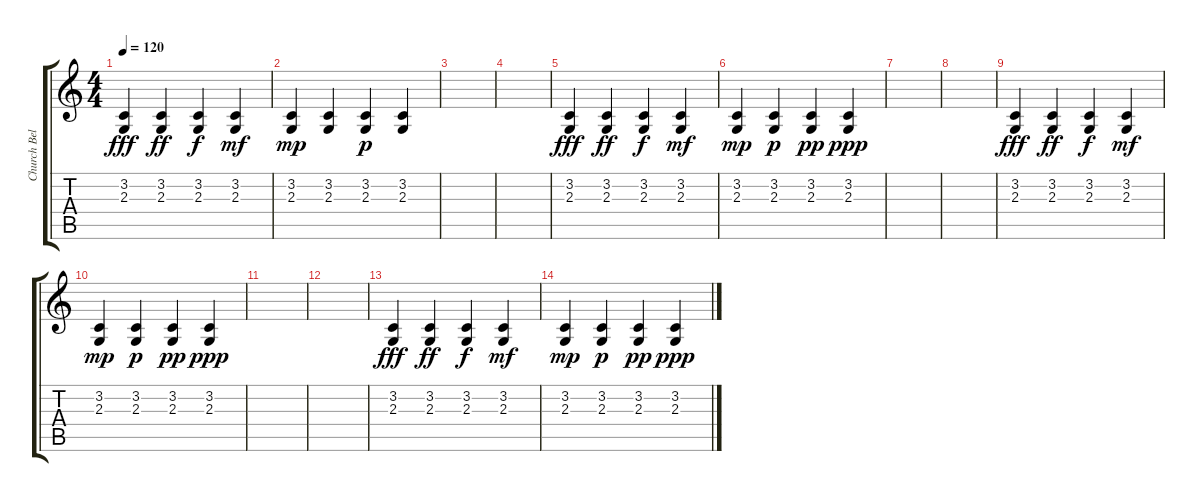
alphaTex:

\track ("Church Bells" "Church Bel") {instrument tubularbells}
\staff {score tabs}
\tuning (D4 A3 F3 C3 G2 C2) {hide}
\ts (4 4)
\tempo 120
\clef g2
\ks c
(3.2 2.3).4{dy fff instrument tubularbells} (3.2 2.3).4{dy ff} (3.2 2.3).4{dy f} (3.2 2.3).4{dy mf} |
(3.2 2.3).4{dy mp} (3.2 2.3).4 (3.2 2.3).4{dy p} (3.2 2.3).4 |
|
|
(3.2 2.3).4{dy fff} (3.2 2.3).4{dy ff} (3.2 2.3).4{dy f} (3.2 2.3).4{dy mf} |
(3.2 2.3).4{dy mp} (3.2 2.3).4{dy p} (3.2 2.3).4{dy pp} (3.2 2.3).4{dy ppp} |
|
|
(3.2 2.3).4{dy fff} (3.2 2.3).4{dy ff} (3.2 2.3).4{dy f} (3.2 2.3).4{dy mf} |
(3.2 2.3).4{dy mp} (3.2 2.3).4{dy p} (3.2 2.3).4{dy pp} (3.2 2.3).4{dy ppp} |
|
|
(3.2 2.3).4{dy fff} (3.2 2.3).4{dy ff} (3.2 2.3).4{dy f} (3.2 2.3).4{dy mf} |
(3.2 2.3).4{dy mp} (3.2 2.3).4{dy p} (3.2 2.3).4{dy pp} (3.2 2.3).4{dy ppp}
